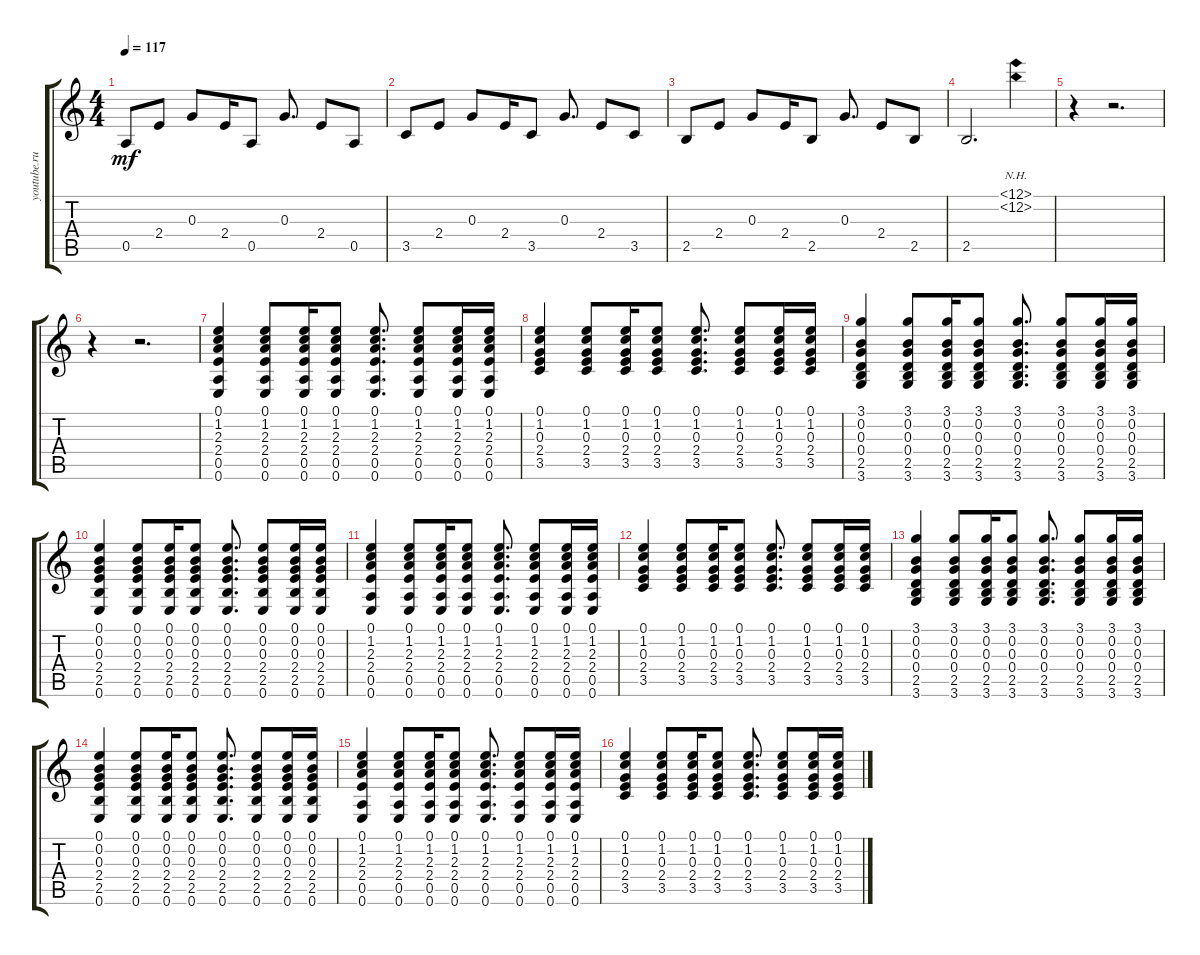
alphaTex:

\track ("youtube.ru\\ThomasPerryMusic " "youtube.ru") {mute instrument acousticguitarsteel}
\staff {score tabs}
\tuning (E4 B3 G3 D3 A2 E2) {hide}
\ts (4 4)
\tempo 117
\clef g2
\ks c
0.5.8{dy mf} 2.4.8 0.3.8 2.4.16 0.5.8 0.3.8{d} 2.4.8 0.5.8 |
3.5.8 2.4.8 0.3.8 2.4.16 3.5.8 0.3.8{d} 2.4.8 3.5.8 |
2.5.8 2.4.8 0.3.8 2.4.16 2.5.8 0.3.8{d} 2.4.8 2.5.8 |
2.5.2{d} (12.1{nh} 12.2{nh}).4 |
r.4 r.2{d} |
r.4 r.2{d} |
(0.1 1.2 2.3 2.4 0.5 0.6).4 (0.1 1.2 2.3 2.4 0.5 0.6).8 (0.1 1.2 2.3 2.4 0.5 0.6).16 (0.1 1.2 2.3 2.4 0.5 0.6).8 (0.1 1.2 2.3 2.4 0.5 0.6).8{d} (0.1 1.2 2.3 2.4 0.5 0.6).8 (0.1 1.2 2.3 2.4 0.5 0.6).16 (0.1 1.2 2.3 2.4 0.5 0.6).16 |
(0.1 1.2 0.3 2.4 3.5).4 (0.1 1.2 0.3 2.4 3.5).8 (0.1 1.2 0.3 2.4 3.5).16 (0.1 1.2 0.3 2.4 3.5).8 (0.1 1.2 0.3 2.4 3.5).8{d} (0.1 1.2 0.3 2.4 3.5).8 (0.1 1.2 0.3 2.4 3.5).16 (0.1 1.2 0.3 2.4 3.5).16 |
(3.1 0.2 0.3 0.4 2.5 3.6).4 (3.1 0.2 0.3 0.4 2.5 3.6).8 (3.1 0.2 0.3 0.4 2.5 3.6).16 (3.1 0.2 0.3 0.4 2.5 3.6).8 (3.1 0.2 0.3 0.4 2.5 3.6).8{d} (3.1 0.2 0.3 0.4 2.5 3.6).8 (3.1 0.2 0.3 0.4 2.5 3.6).16 (3.1 0.2 0.3 0.4 2.5 3.6).16 |
(0.1 0.2 0.3 2.4 2.5 0.6).4 (0.1 0.2 0.3 2.4 2.5 0.6).8 (0.1 0.2 0.3 2.4 2.5 0.6).16 (0.1 0.2 0.3 2.4 2.5 0.6).8 (0.1 0.2 0.3 2.4 2.5 0.6).8{d} (0.1 0.2 0.3 2.4 2.5 0.6).8 (0.1 0.2 0.3 2.4 2.5 0.6).16 (0.1 0.2 0.3 2.4 2.5 0.6).16 |
(0.1 1.2 2.3 2.4 0.5 0.6).4 (0.1 1.2 2.3 2.4 0.5 0.6).8 (0.1 1.2 2.3 2.4 0.5 0.6).16 (0.1 1.2 2.3 2.4 0.5 0.6).8 (0.1 1.2 2.3 2.4 0.5 0.6).8{d} (0.1 1.2 2.3 2.4 0.5 0.6).8 (0.1 1.2 2.3 2.4 0.5 0.6).16 (0.1 1.2 2.3 2.4 0.5 0.6).16 |
(0.1 1.2 0.3 2.4 3.5).4 (0.1 1.2 0.3 2.4 3.5).8 (0.1 1.2 0.3 2.4 3.5).16 (0.1 1.2 0.3 2.4 3.5).8 (0.1 1.2 0.3 2.4 3.5).8{d} (0.1 1.2 0.3 2.4 3.5).8 (0.1 1.2 0.3 2.4 3.5).16 (0.1 1.2 0.3 2.4 3.5).16 |
(3.1 0.2 0.3 0.4 2.5 3.6).4 (3.1 0.2 0.3 0.4 2.5 3.6).8 (3.1 0.2 0.3 0.4 2.5 3.6).16 (3.1 0.2 0.3 0.4 2.5 3.6).8 (3.1 0.2 0.3 0.4 2.5 3.6).8{d} (3.1 0.2 0.3 0.4 2.5 3.6).8 (3.1 0.2 0.3 0.4 2.5 3.6).16 (3.1 0.2 0.3 0.4 2.5 3.6).16 |
(0.1 0.2 0.3 2.4 2.5 0.6).4 (0.1 0.2 0.3 2.4 2.5 0.6).8 (0.1 0.2 0.3 2.4 2.5 0.6).16 (0.1 0.2 0.3 2.4 2.5 0.6).8 (0.1 0.2 0.3 2.4 2.5 0.6).8{d} (0.1 0.2 0.3 2.4 2.5 0.6).8 (0.1 0.2 0.3 2.4 2.5 0.6).16 (0.1 0.2 0.3 2.4 2.5 0.6).16 |
(0.1 1.2 2.3 2.4 0.5 0.6).4 (0.1 1.2 2.3 2.4 0.5 0.6).8 (0.1 1.2 2.3 2.4 0.5 0.6).16 (0.1 1.2 2.3 2.4 0.5 0.6).8 (0.1 1.2 2.3 2.4 0.5 0.6).8{d} (0.1 1.2 2.3 2.4 0.5 0.6).8 (0.1 1.2 2.3 2.4 0.5 0.6).16 (0.1 1.2 2.3 2.4 0.5 0.6).16 |
(0.1 1.2 0.3 2.4 3.5).4 (0.1 1.2 0.3 2.4 3.5).8 (0.1 1.2 0.3 2.4 3.5).16 (0.1 1.2 0.3 2.4 3.5).8 (0.1 1.2 0.3 2.4 3.5).8{d} (0.1 1.2 0.3 2.4 3.5).8 (0.1 1.2 0.3 2.4 3.5).16 (0.1 1.2 0.3 2.4 3.5).16
